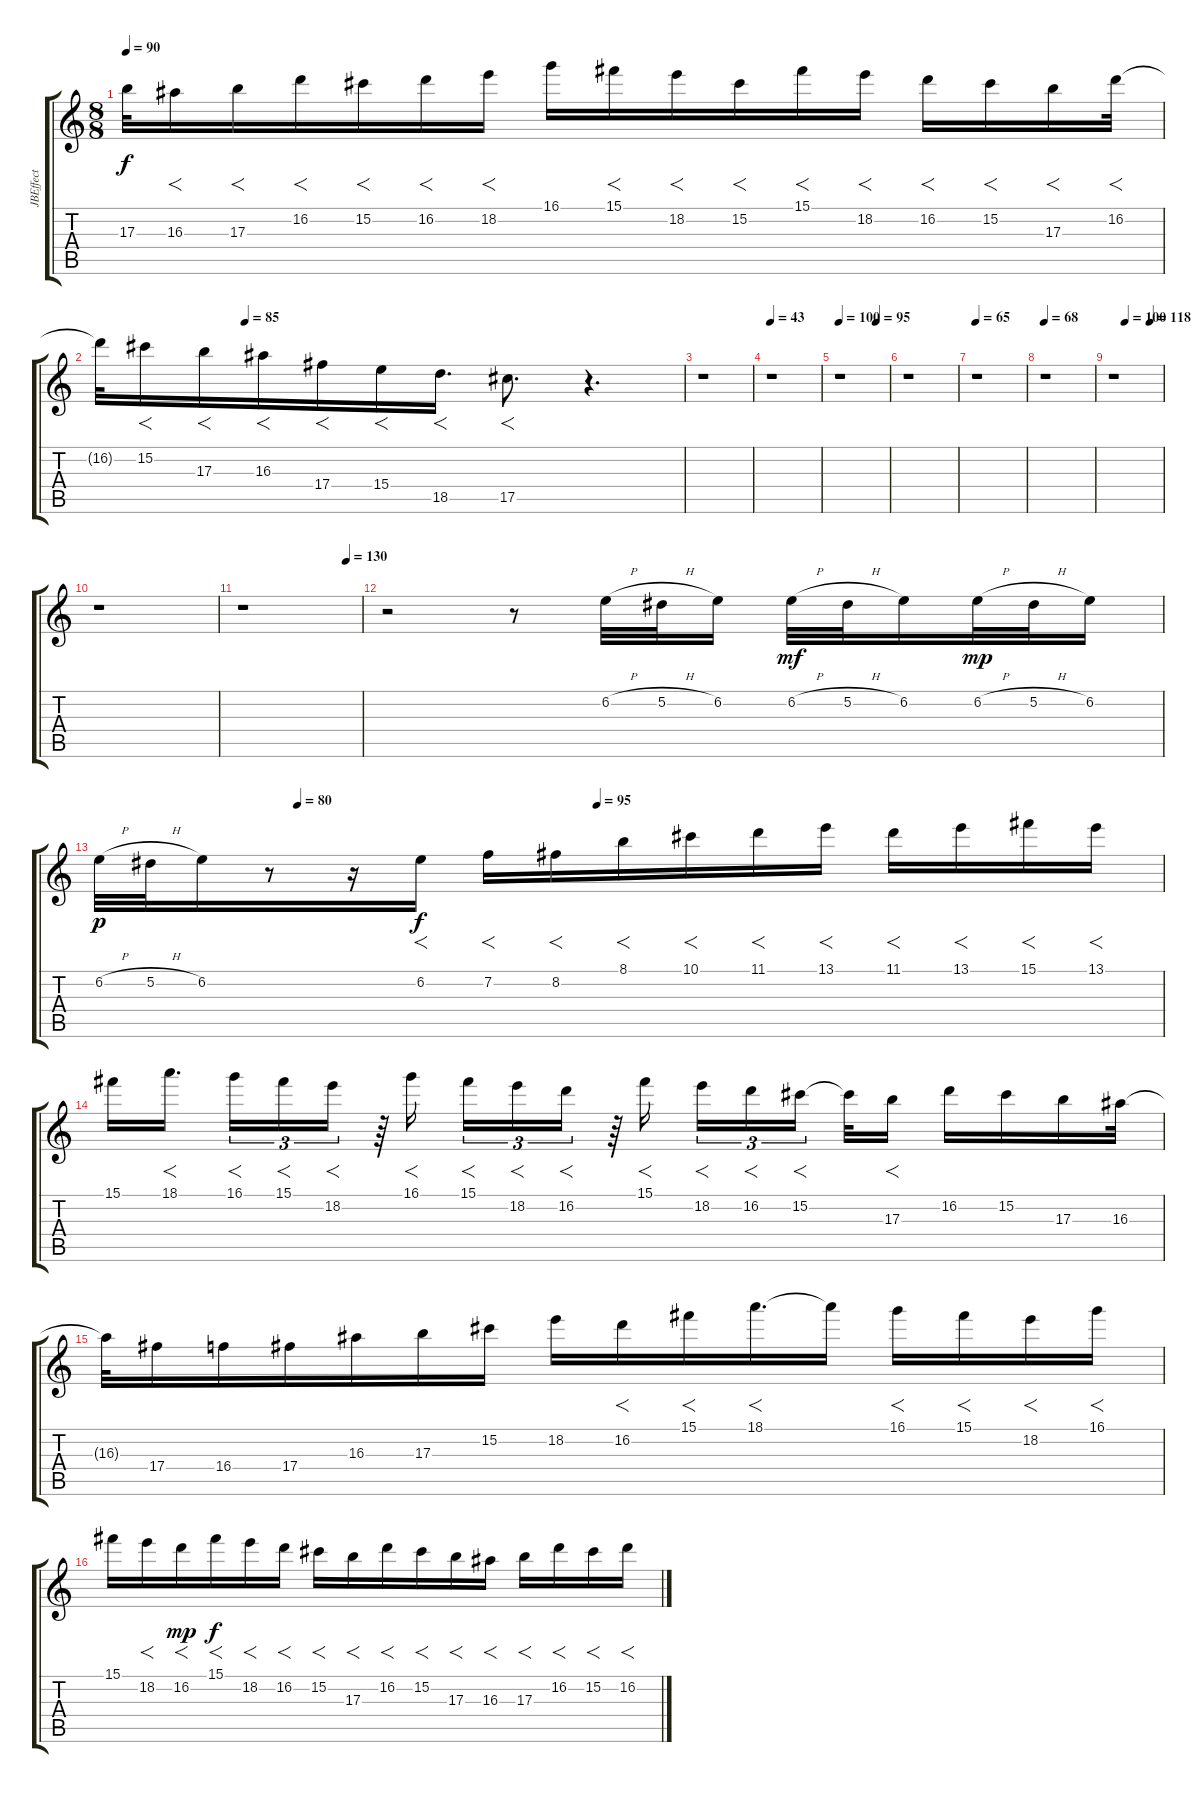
\track ("JBEffect" "JBEffect") {instrument electricguitarclean}
\staff {score tabs}
\tuning (Eb4 Bb3 Gb3 Db3 Ab2 Eb2) {hide}
\ts (8 8)
\tempo 90
\clef g2
\ks c
17.3{t}.32{dy f} 16.3.16{f} 17.3.16{f} 16.2.16{f} 15.2.16{f} 16.2.16{f} 18.2.16{f} 16.1.16 15.1.16{f} 18.2.16{f} 15.2.16{f} 15.1.16{f} 18.2.16{f} 16.2.16{f} 15.2.16{f} 17.3.16{f} 16.2.32{f} |
\tempo (85 0.25)
16.2{t}.32 15.2.16{f} 17.3.16{f} 16.3.16{f} 17.4.16{f} 15.4.16{f} 18.5.16{f d} 17.5.8{f d} r.4{d} |
r.1 |
\tempo 43
r.1 |
\tempo 100
\tempo (95 0.75)
r.1 |
r.1 |
\tempo 65
r.1 |
\tempo 68
r.1 |
\tempo (100 0.25)
\tempo (118 0.75)
r.1 |
r.1 |
\tempo (130 0.875)
r.1 |
r.2 r.8{instrument electricguitarclean} 6.2{h}.32 5.2{h}.32 6.2.16 6.2{h}.32{dy mf} 5.2{h}.32 6.2.16 6.2{h}.32{dy mp} 5.2{h}.32 6.2.16 |
\tempo (80 0.1875)
\tempo (95 0.46875)
6.2{h}.32{dy p} 5.2{h}.32 6.2.16 r.8{instrument electricguitarclean} r.16 6.2.16{f dy f} 7.2.16{f} 8.2.16{f} 8.1.16{f} 10.1.16{f} 11.1.16{f} 13.1.16{f} 11.1.16{f} 13.1.16{f} 15.1.16{f} 13.1.16{f} |
15.1.16 18.1.16{f d} 16.1.16{f tu (3 2)} 15.1.16{f tu (3 2)} 18.2.16{f tu (3 2)} r.64 16.1.16{f} 15.1.16{f tu (3 2)} 18.2.16{f tu (3 2)} 16.2.16{f tu (3 2)} r.64 15.1.16{f beam splitsecondary} 18.2.16{f tu (3 2)} 16.2.16{f tu (3 2)} 15.2.16{f tu (3 2) beam splitsecondary} 15.2{t}.32 17.3.16{f} 16.2.16 15.2.16 17.3.16 16.3.32 |
16.3{t}.32 17.4.16 16.4.16 17.4.16 16.3.16 17.3.16 15.2.16 18.2.16 16.2.16{f} 15.1.16{f} 18.1.16{f d} 18.1{t}.16 16.1.16{f} 15.1.16{f} 18.2.16{f} 16.1.16{f} |
15.1.16 18.2.16{f} 16.2.16{f dy mp} 15.1.16{f dy f} 18.2.16{f} 16.2.16{f} 15.2.16{f} 17.3.16{f} 16.2.16{f} 15.2.16{f} 17.3.16{f} 16.3.16{f} 17.3.16{f} 16.2.16{f} 15.2.16{f} 16.2.16{f}
